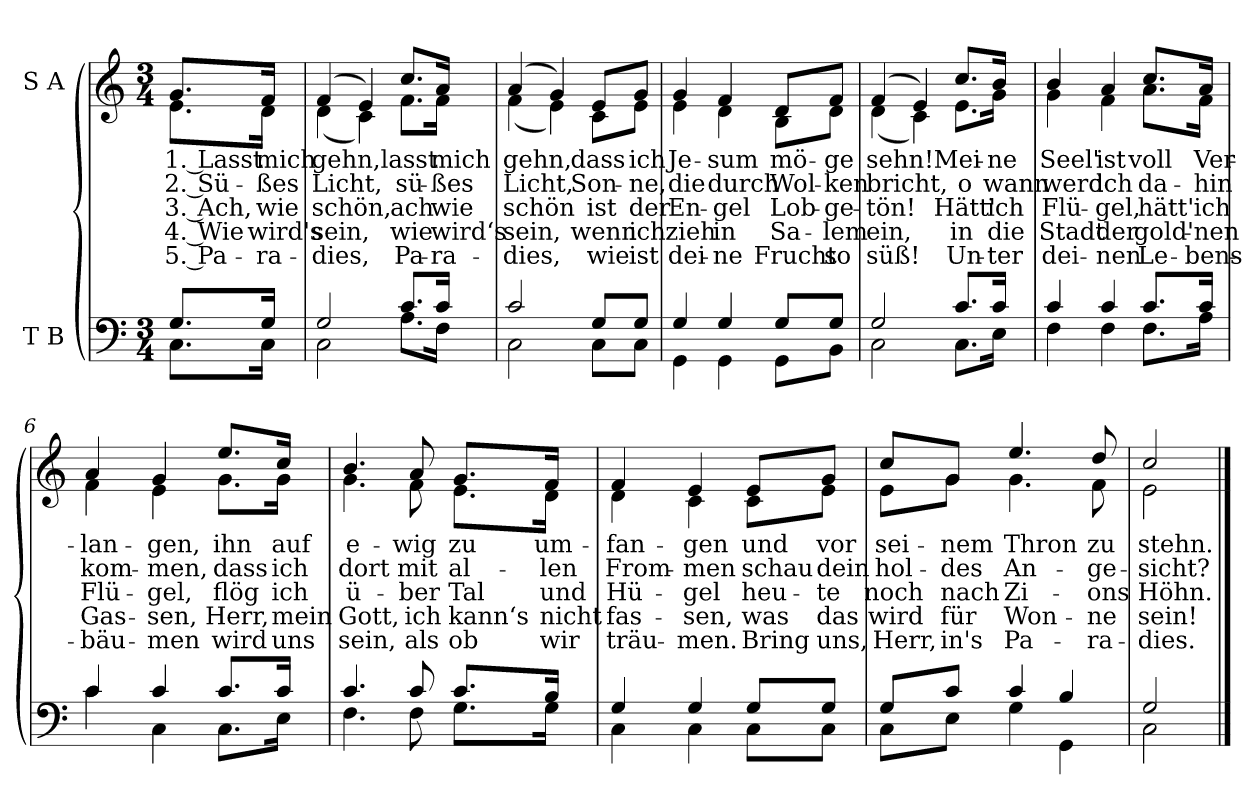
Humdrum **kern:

**kern	**kern	**text	**text	**text	**text	**text
*part2	*part1	*part1	*part1	*part1	*part1	*part1
*staff2	*staff1	*staff1	*staff1	*staff1	*staff1	*staff1
*I"T B	*I"S A	*	*	*	*	*
*clefF4	*clefG2	*	*	*	*	*
*k[]	*k[]	*	*	*	*	*
*M3/4	*M3/4	*	*	*	*	*
*MM90	*MM90	*	*	*	*	*
=	=	=	=	=	=	=
*^	*	*	*	*	*	*
!	!	!	!LO:LY:b	!LO:LY:b	!LO:LY:b	!LO:LY:b	!LO:LY:b
*	*	*^	*	*	*	*	*
8.G/L	8.C\L	8.g/L	8.e\L	1. Lasst	2. Sü-	3. Ach,	4. Wie	5. Pa-
!	!	!	!	!LO:LY:b	!LO:LY:b	!LO:LY:b	!LO:LY:b	!LO:LY:b
16G/Jk	16C\Jk	16f/Jk	16d\Jk	mich	-ßes	wie	wird's	-ra-
=1	=1	=1	=1	=1	=1	=1	=1	=1
!	!	!	!	!LO:LY:b	!LO:LY:b	!LO:LY:b	!LO:LY:b	!LO:LY:b
2G/	2C\	(4f/	(4d\	gehn,	Licht,	schön,	sein,	-dies,
.	.	4e/)	4c\)	.	.	.	.	.
!	!	!	!	!LO:LY:b	!LO:LY:b	!LO:LY:b	!LO:LY:b	!LO:LY:b
8.c/L	8.A\L	8.cc/L	8.f\L	lasst	sü-	ach	wie	Pa-
!	!	!	!	!LO:LY:b	!LO:LY:b	!LO:LY:b	!LO:LY:b	!LO:LY:b
16c/Jk	16F\Jk	16a/Jk	16f\Jk	mich	-ßes	wie	wird‘s	-ra-
=2	=2	=2	=2	=2	=2	=2	=2	=2
!	!	!	!	!LO:LY:b	!LO:LY:b	!LO:LY:b	!LO:LY:b	!LO:LY:b
2c/	2C\	(4a/	(4f\	gehn,	Licht,	schön	sein,	-dies,
.	.	4g/)	4e\)	.	.	.	.	.
!	!	!	!	!LO:LY:b	!LO:LY:b	!LO:LY:b	!LO:LY:b	!LO:LY:b
8G/L	8C\L	8e/L	8c\L	dass	Son-	ist	wenn	wie
!	!	!	!	!LO:LY:b	!LO:LY:b	!LO:LY:b	!LO:LY:b	!LO:LY:b
8G/J	8C\J	8g/J	8e\J	ich	-ne,	der	ich	ist
=3	=3	=3	=3	=3	=3	=3	=3	=3
!	!	!	!	!LO:LY:b	!LO:LY:b	!LO:LY:b	!LO:LY:b	!LO:LY:b
4G/	4GG\	4g/	4e\	Je-	die	En-	zieh	dei-
!	!	!	!	!LO:LY:b	!LO:LY:b	!LO:LY:b	!LO:LY:b	!LO:LY:b
4G/	4GG\	4f/	4d\	-sum	durch	-gel	in	-ne
!	!	!	!	!LO:LY:b	!LO:LY:b	!LO:LY:b	!LO:LY:b	!LO:LY:b
8G/L	8GG\L	8d/L	8B\L	mö-	Wol-	Lob-	Sa-	Frucht
!	!	!	!	!LO:LY:b	!LO:LY:b	!LO:LY:b	!LO:LY:b	!LO:LY:b
8G/J	8BB\J	8f/J	8d\J	-ge	-ken	-ge-	-lem	so
!!LO:LB:g=z	!!
=4	=4	=4	=4	=4	=4	=4	=4	=4
!	!	!	!	!LO:LY:b	!LO:LY:b	!LO:LY:b	!LO:LY:b	!LO:LY:b
2G/	2C\	(4f/	(4d\	sehn!	bricht,	-tön!	ein,	süß!
.	.	4e/)	4c\)	.	.	.	.	.
!	!	!	!	!LO:LY:b	!LO:LY:b	!LO:LY:b	!LO:LY:b	!LO:LY:b
8.c/L	8.C\L	8.cc/L	8.e\L	Mei-	o	Hätt'	in	Un-
!	!	!	!	!LO:LY:b	!LO:LY:b	!LO:LY:b	!LO:LY:b	!LO:LY:b
16c/Jk	16E\Jk	16b/Jk	16g\Jk	-ne	wann	ich	die	-ter
=5	=5	=5	=5	=5	=5	=5	=5	=5
!	!	!	!	!LO:LY:b	!LO:LY:b	!LO:LY:b	!LO:LY:b	!LO:LY:b
4c/	4F\	4b/	4g\	Seel'	werd	Flü-	Stadt	dei-
!	!	!	!	!LO:LY:b	!LO:LY:b	!LO:LY:b	!LO:LY:b	!LO:LY:b
4c/	4F\	4a/	4f\	ist	ich	-gel,	der	-nen
!	!	!	!	!LO:LY:b	!LO:LY:b	!LO:LY:b	!LO:LY:b	!LO:LY:b
8.c/L	8.F\L	8.cc/L	8.a\L	voll	da-	hätt'	gold'-	Le-
!	!	!	!	!LO:LY:b	!LO:LY:b	!LO:LY:b	!LO:LY:b	!LO:LY:b
16c/Jk	16A\Jk	16a/Jk	16f\Jk	Ver-	-hin	ich	-nen	-bens-
=6	=6	=6	=6	=6	=6	=6	=6	=6
!	!	!	!	!LO:LY:b	!LO:LY:b	!LO:LY:b	!LO:LY:b	!LO:LY:b
4c/	4c\	4a/	4f\	-lan-	kom-	Flü-	Gas-	-bäu-
!	!	!	!	!LO:LY:b	!LO:LY:b	!LO:LY:b	!LO:LY:b	!LO:LY:b
4c/	4C\	4g/	4e\	-gen,	-men,	-gel,	-sen,	-men
!	!	!	!	!LO:LY:b	!LO:LY:b	!LO:LY:b	!LO:LY:b	!LO:LY:b
8.c/L	8.C\L	8.ee/L	8.g\L	ihn	dass	flög	Herr,	wird
!	!	!	!	!LO:LY:b	!LO:LY:b	!LO:LY:b	!LO:LY:b	!LO:LY:b
16c/Jk	16E\Jk	16cc/Jk	16g\Jk	auf	ich	ich	mein	uns
!!LO:LB:g=z	!!
=7	=7	=7	=7	=7	=7	=7	=7	=7
!	!	!	!	!LO:LY:b	!LO:LY:b	!LO:LY:b	!LO:LY:b	!LO:LY:b
4.c/	4.F\	4.b/	4.g\	e-	dort	ü-	Gott,	sein,
!	!	!	!	!LO:LY:b	!LO:LY:b	!LO:LY:b	!LO:LY:b	!LO:LY:b
8c/	8F\	8a/	8f\	-wig	mit	-ber	ich	als
!	!	!	!	!LO:LY:b	!LO:LY:b	!LO:LY:b	!LO:LY:b	!LO:LY:b
8.c/L	8.G\L	8.g/L	8.e\L	zu	al-	Tal	kann‘s	ob
!	!	!	!	!LO:LY:b	!LO:LY:b	!LO:LY:b	!LO:LY:b	!LO:LY:b
16B/Jk	16G\Jk	16f/Jk	16d\Jk	um-	-len	und	nicht	wir
=8	=8	=8	=8	=8	=8	=8	=8	=8
!	!	!	!	!LO:LY:b	!LO:LY:b	!LO:LY:b	!LO:LY:b	!LO:LY:b
4G/	4C\	4f/	4d\	-fan-	From-	Hü-	fas-	träu-
!	!	!	!	!LO:LY:b	!LO:LY:b	!LO:LY:b	!LO:LY:b	!LO:LY:b
4G/	4C\	4e/	4c\	-gen	-men	-gel	-sen,	-men.
!	!	!	!	!LO:LY:b	!LO:LY:b	!LO:LY:b	!LO:LY:b	!LO:LY:b
8G/L	8C\L	8e/L	8c\L	und	schau	heu-	was	Bring
!	!	!	!	!LO:LY:b	!LO:LY:b	!LO:LY:b	!LO:LY:b	!LO:LY:b
8G/J	8C\J	8g/J	8e\J	vor	dein	-te	das	uns,
=9	=9	=9	=9	=9	=9	=9	=9	=9
!	!	!	!	!LO:LY:b	!LO:LY:b	!LO:LY:b	!LO:LY:b	!LO:LY:b
8G/L	8C\L	8cc/L	8e\L	sei-	hol-	noch	wird	Herr,
!	!	!	!	!LO:LY:b	!LO:LY:b	!LO:LY:b	!LO:LY:b	!LO:LY:b
8c/J	8E\J	8g/J	8g\J	-nem	-des	nach	für	in's
!	!	!	!	!LO:LY:b	!LO:LY:b	!LO:LY:b	!LO:LY:b	!LO:LY:b
4c/	4G\	4.ee/	4.g\	Thron	An-	Zi-	Won-	Pa-
4B/	4GG\	.	.	.	.	.	.	.
!	!	!	!	!LO:LY:b	!LO:LY:b	!LO:LY:b	!LO:LY:b	!LO:LY:b
.	.	8dd/	8f\	zu	-ge-	-ons	-ne	-ra-
=10	=10	=10	=10	=10	=10	=10	=10	=10
!	!	!	!	!LO:LY:b	!LO:LY:b	!LO:LY:b	!LO:LY:b	!LO:LY:b
2G/	2C\	2cc/	2e\	stehn.	-sicht?	Höhn.	sein!	-dies.
*v	*v	*	*	*	*	*	*	*
*	*v	*v	*	*	*	*	*
==	==	==	==	==	==	==
*-	*-	*-	*-	*-	*-	*-
